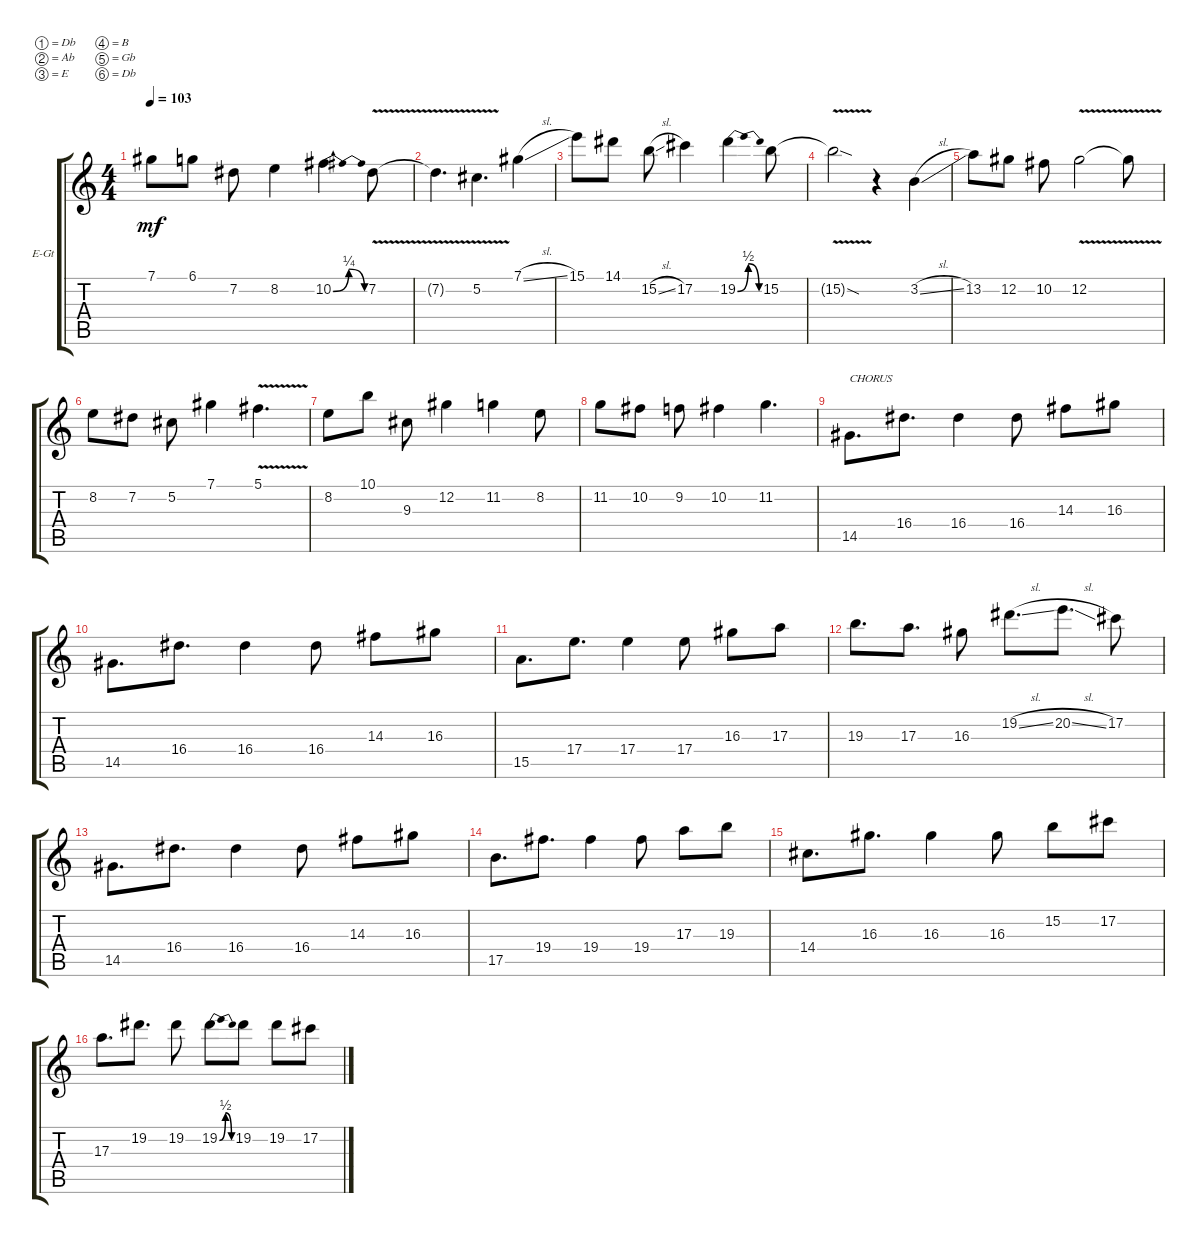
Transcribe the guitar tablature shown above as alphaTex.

\bracketExtendMode groupsimilarinstruments
\firstSystemTrackNameOrientation horizontal
\otherSystemsTrackNameOrientation horizontal
\track ("Guitar 1" "E-Gt") {instrument distortionguitar}
\staff {score tabs}
\tuning (Db4 Ab3 E3 B2 Gb2 Db2)
\ts (4 4)
\tempo 103
\clef g2
\ks c
7.1.8{dy mf} 6.1.8 7.2.8 8.2.4 10.2{be (bendrelease 0 0 10.2 1 20.4 1 30 0)}.4 7.2{v}.8 |
7.2{t}.4{d} 5.2{v}.4{d} 7.1{sl}.4 |
15.1.8 14.1.8 15.2{sl}.8 17.2.4 19.2{be (bendrelease 0 0 10.2 2 20.4 2 30 0)}.4 15.2.8 |
15.2{v sod t}.2 r.4 3.2{sl}.4 |
13.2.8 12.2.8 10.2.8 12.2{v}.2 12.2{v t}.8 |
8.2.8 7.2.8 5.2.8 7.1.4 5.1{v}.4{d} |
8.2.8 10.1.8 9.3.8 12.2.4 11.2.4 8.2.8 |
11.2.8 10.2.8 9.2.8 10.2.4 11.2.4{d} |
14.5.8{d txt "CHORUS"} 16.4.8{d} 16.4.4 16.4.8 14.3.8 16.3.8 |
14.5.8{d} 16.4.8{d} 16.4.4 16.4.8 14.3.8 16.3.8 |
15.5.8{d} 17.4.8{d} 17.4.4 17.4.8 16.3.8 17.3.8 |
19.3.8{d} 17.3.8{d} 16.3.8 19.2{sl}.8{d} 20.2{sl}.8{d} 17.2.8 |
14.5.8{d} 16.4.8{d} 16.4.4 16.4.8 14.3.8 16.3.8 |
17.5.8{d} 19.4.8{d} 19.4.4 19.4.8 17.3.8 19.3.8 |
14.4.8{d} 16.3.8{d} 16.3.4 16.3.8 15.2.8 17.2.8 |
17.3.8{d} 19.2.8{d} 19.2.8 19.2{be (bendrelease 0 0 20.4 2 38.4 2 59.4 0)}.8 19.2.8 19.2.8 17.2.8
